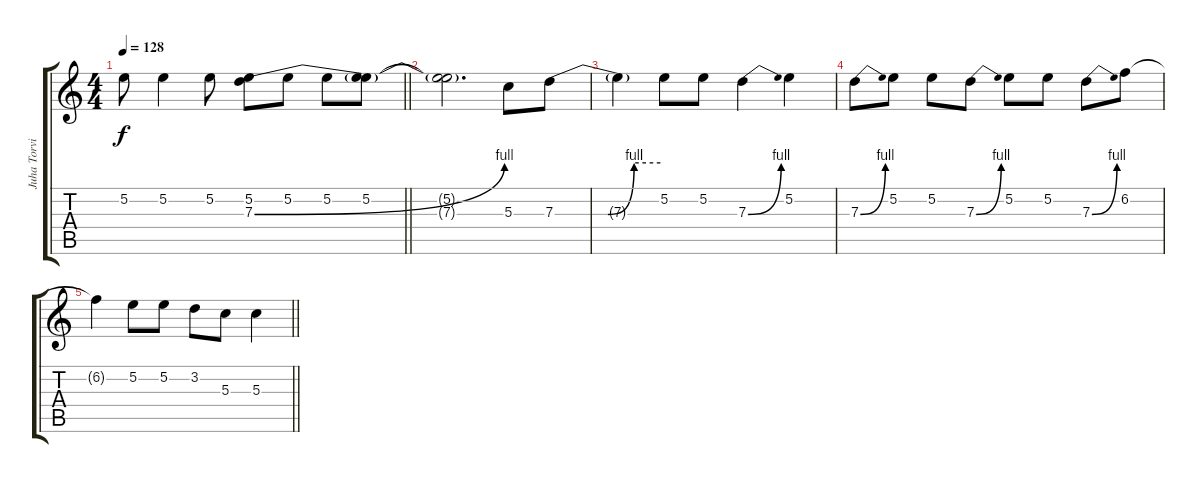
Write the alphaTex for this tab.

\track ("Juha Torvinen" "Juha Torvi") {instrument overdrivenguitar}
\staff {score tabs}
\tuning (E4 B3 G3 D3 A2 E2) {hide}
\ts (4 4)
\tempo 128
\clef g2
\barLineRight lightlight
\ks c
5.2{t}.8{dy f} 5.2.4 5.2.8 (5.2 7.3{be (bend 0 0 60 4)}).8 5.2.8 5.2.8 (5.2 7.3{t}).8 |
(5.2{t} 7.3{t}).2{d volume 0} 5.3.8 7.3{be (custom 0 0 30 0 45 4 60 4)}.8 |
7.3{t}.4 5.2.8 5.2.8 7.3{be (bend 0 0 60 4)}.4 5.2.4 |
7.3{be (bend 0 0 60 4)}.8 5.2.8 5.2.8 7.3{be (bend 0 0 60 4)}.8 5.2.8 5.2.8 7.3{be (bend 0 0 60 4)}.8 6.2.8 |
\barLineRight lightlight
6.2{t}.4 5.2.8 5.2.8 3.2.8 5.3.8 5.3.4
